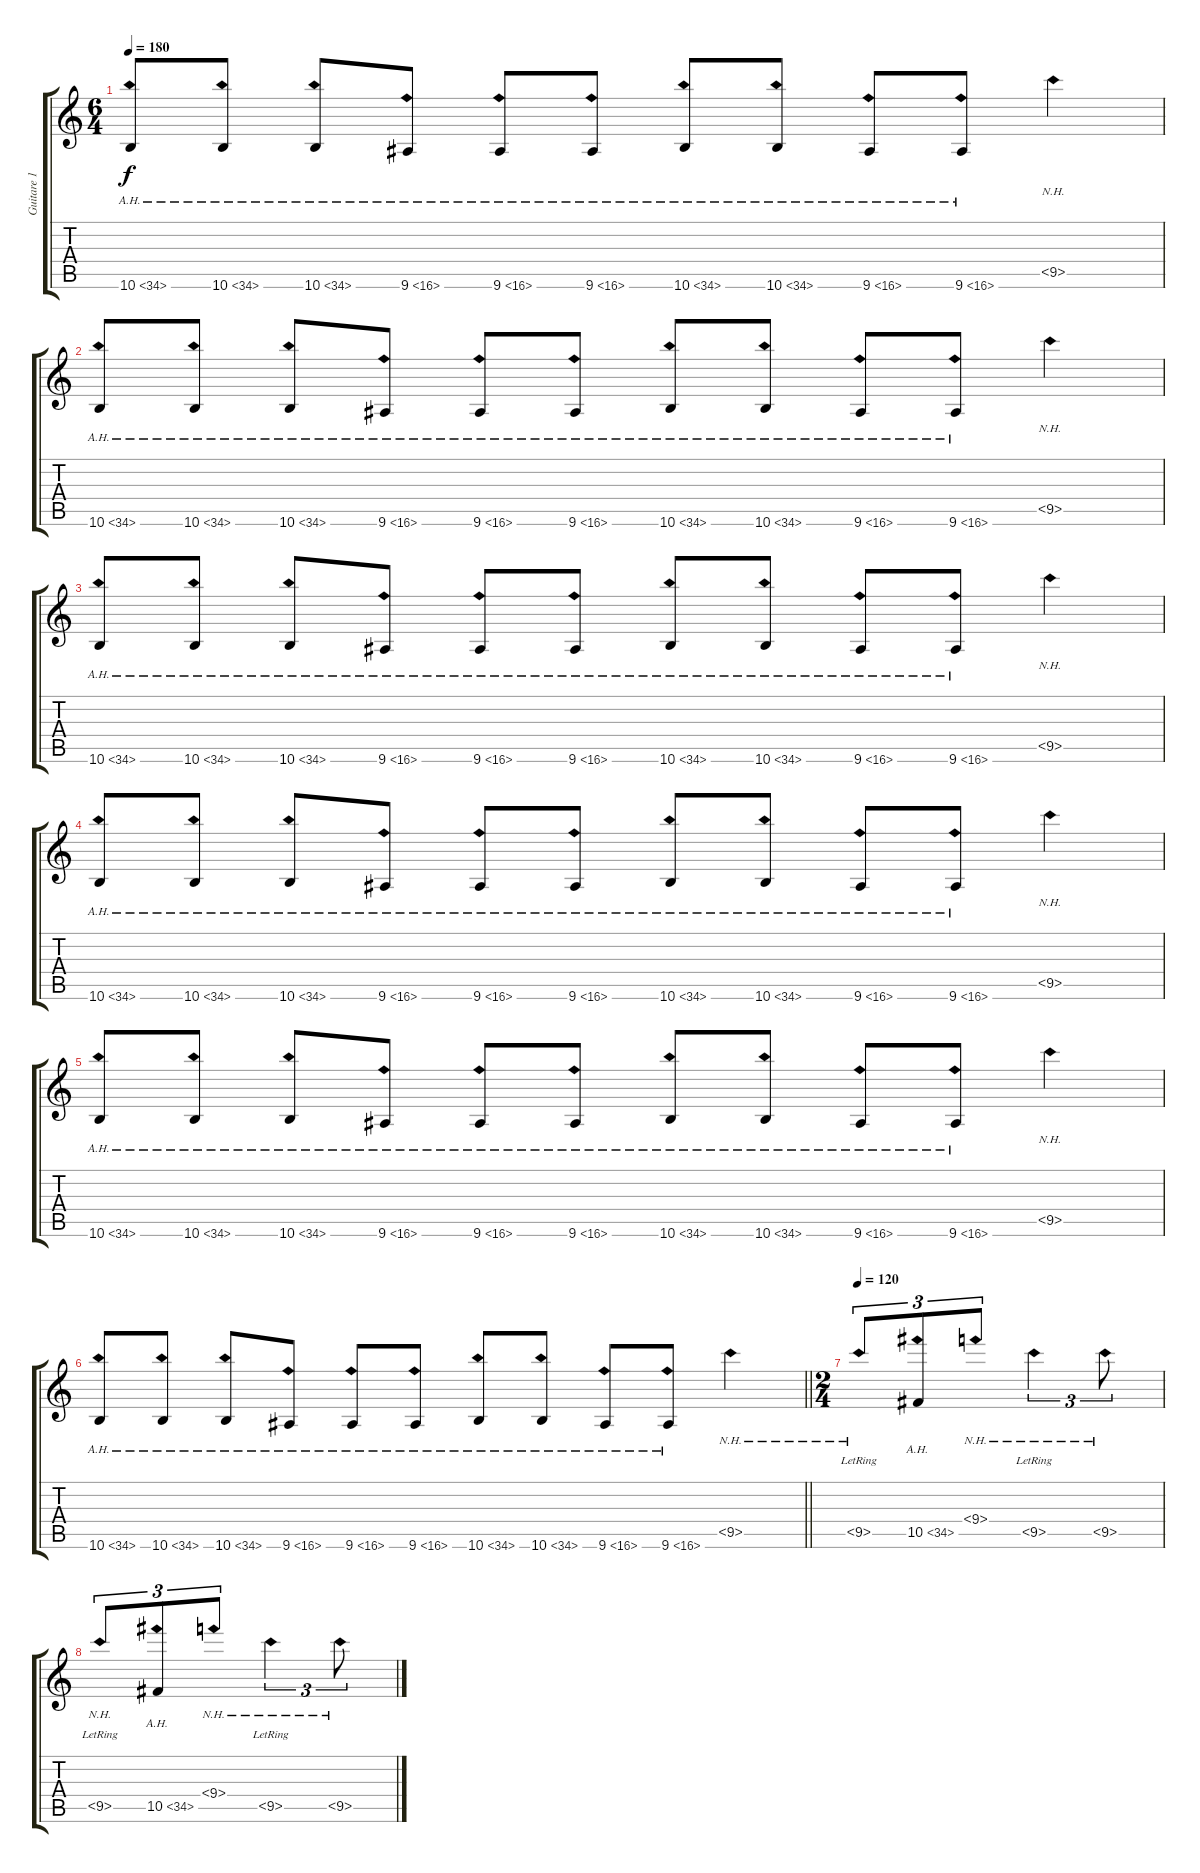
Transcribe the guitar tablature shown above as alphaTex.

\track ("Guitare 1" "Guitare 1") {instrument overdrivenguitar}
\staff {score tabs}
\tuning (Eb4 Bb3 Gb3 Db3 Ab2 Db2) {hide}
\ts (6 4)
\tempo 180
\clef g2
\ks c
10.6{ah 24}.8{dy f} 10.6{ah 24}.8 10.6{ah 24}.8 9.6{ah 7}.8 9.6{ah 7}.8 9.6{ah 7}.8 10.6{ah 24}.8 10.6{ah 24}.8 9.6{ah 7}.8 9.6{ah 7}.8 9.5{nh}.4 |
10.6{ah 24}.8 10.6{ah 24}.8 10.6{ah 24}.8 9.6{ah 7}.8 9.6{ah 7}.8 9.6{ah 7}.8 10.6{ah 24}.8 10.6{ah 24}.8 9.6{ah 7}.8 9.6{ah 7}.8 9.5{nh}.4 |
10.6{ah 24}.8 10.6{ah 24}.8 10.6{ah 24}.8 9.6{ah 7}.8 9.6{ah 7}.8 9.6{ah 7}.8 10.6{ah 24}.8 10.6{ah 24}.8 9.6{ah 7}.8 9.6{ah 7}.8 9.5{nh}.4 |
10.6{ah 24}.8 10.6{ah 24}.8 10.6{ah 24}.8 9.6{ah 7}.8 9.6{ah 7}.8 9.6{ah 7}.8 10.6{ah 24}.8 10.6{ah 24}.8 9.6{ah 7}.8 9.6{ah 7}.8 9.5{nh}.4 |
10.6{ah 24}.8 10.6{ah 24}.8 10.6{ah 24}.8 9.6{ah 7}.8 9.6{ah 7}.8 9.6{ah 7}.8 10.6{ah 24}.8 10.6{ah 24}.8 9.6{ah 7}.8 9.6{ah 7}.8 9.5{nh}.4 |
\barLineRight lightlight
10.6{ah 24}.8 10.6{ah 24}.8 10.6{ah 24}.8 9.6{ah 7}.8 9.6{ah 7}.8 9.6{ah 7}.8 10.6{ah 24}.8 10.6{ah 24}.8 9.6{ah 7}.8 9.6{ah 7}.8 9.5{nh}.4 |
\ts (2 4)
\tempo 120
9.5{nh lr}.8{tu (3 2)} 10.5{ah 24}.8{tu (3 2)} 9.4{nh}.8{tu (3 2)} 9.5{nh lr}.4{tu (3 2)} 9.5{nh}.8{tu (3 2)} |
9.5{nh lr}.8{tu (3 2)} 10.5{ah 24}.8{tu (3 2)} 9.4{nh}.8{tu (3 2)} 9.5{nh lr}.4{tu (3 2)} 9.5{nh}.8{tu (3 2)}
